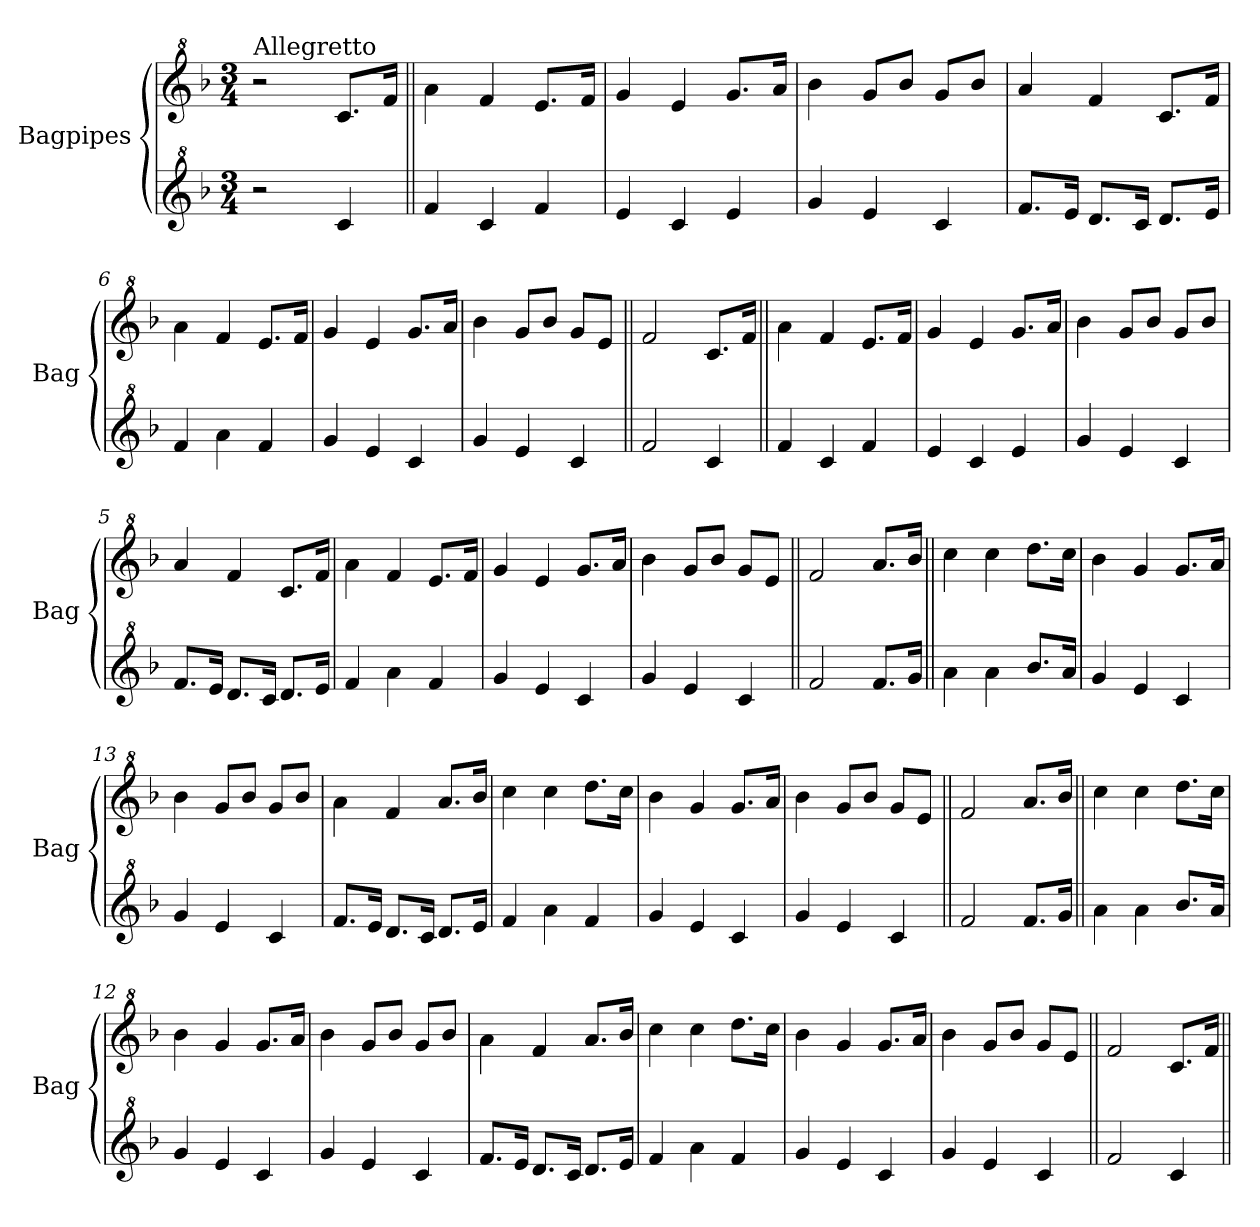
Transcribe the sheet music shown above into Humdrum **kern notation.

**kern	**kern
*part2	*part1
*staff2	*staff1
*I"Bagpipes	*I"Bagpipes
*I'Bag	*I'Bag
*clefG^2	*clefG^2
*k[b-]	*k[b-]
*F:	*F:
*M3/4	*M3/4
=1	=1
!	!LO:TX:a:t=Allegretto
2r	2r
4cc/	8.cc/L
.	16ff/Jk
=2||	=2||
4ff/	4aa\
4cc/	4ff/
4ff/	8.ee/L
.	16ff/Jk
=3	=3
4ee/	4gg/
4cc/	4ee/
4ee/	8.gg/L
.	16aa/Jk
=4	=4
4gg/	4bb-\
4ee/	8gg/L
.	8bb-/J
4cc/	8gg/L
.	8bb-/J
=5	=5
8.ff/L	4aa/
16ee/Jk	.
8.dd/L	4ff/
16cc/Jk	.
8.dd/L	8.cc/L
16ee/Jk	16ff/Jk
=6	=6
4ff/	4aa\
4aa\	4ff/
4ff/	8.ee/L
.	16ff/Jk
=7	=7
4gg/	4gg/
4ee/	4ee/
4cc/	8.gg/L
.	16aa/Jk
=8	=8
4gg/	4bb-\
4ee/	8gg/L
.	8bb-/J
4cc/	8gg/L
.	8ee/J
!!LO:LB:g=z
=9||	=9||
2ff/	2ff/
4cc/	8.cc/L
.	16ff/Jk
=2||	=2||
4ff/	4aa\
4cc/	4ff/
4ff/	8.ee/L
.	16ff/Jk
=3	=3
4ee/	4gg/
4cc/	4ee/
4ee/	8.gg/L
.	16aa/Jk
=4	=4
4gg/	4bb-\
4ee/	8gg/L
.	8bb-/J
4cc/	8gg/L
.	8bb-/J
=5	=5
8.ff/L	4aa/
16ee/Jk	.
8.dd/L	4ff/
16cc/Jk	.
8.dd/L	8.cc/L
16ee/Jk	16ff/Jk
=6	=6
4ff/	4aa\
4aa\	4ff/
4ff/	8.ee/L
.	16ff/Jk
=7	=7
4gg/	4gg/
4ee/	4ee/
4cc/	8.gg/L
.	16aa/Jk
=8	=8
4gg/	4bb-\
4ee/	8gg/L
.	8bb-/J
4cc/	8gg/L
.	8ee/J
=10||	=10||
2ff/	2ff/
8.ff/L	8.aa/L
16gg/Jk	16bb-/Jk
=11||	=11||
4aa\	4ccc\
4aa\	4ccc\
8.bb-/L	8.ddd\L
16aa/Jk	16ccc\Jk
=12	=12
4gg/	4bb-\
4ee/	4gg/
4cc/	8.gg/L
.	16aa/Jk
=13	=13
4gg/	4bb-\
4ee/	8gg/L
.	8bb-/J
4cc/	8gg/L
.	8bb-/J
=14	=14
8.ff/L	4aa\
16ee/Jk	.
8.dd/L	4ff/
16cc/Jk	.
8.dd/L	8.aa/L
16ee/Jk	16bb-/Jk
=15	=15
4ff/	4ccc\
4aa\	4ccc\
4ff/	8.ddd\L
.	16ccc\Jk
=16	=16
4gg/	4bb-\
4ee/	4gg/
4cc/	8.gg/L
.	16aa/Jk
=17	=17
4gg/	4bb-\
4ee/	8gg/L
.	8bb-/J
4cc/	8gg/L
.	8ee/J
!!LO:LB:g=z
=18||	=18||
2ff/	2ff/
8.ff/L	8.aa/L
16gg/Jk	16bb-/Jk
=11||	=11||
4aa\	4ccc\
4aa\	4ccc\
8.bb-/L	8.ddd\L
16aa/Jk	16ccc\Jk
=12	=12
4gg/	4bb-\
4ee/	4gg/
4cc/	8.gg/L
.	16aa/Jk
=13	=13
4gg/	4bb-\
4ee/	8gg/L
.	8bb-/J
4cc/	8gg/L
.	8bb-/J
=14	=14
8.ff/L	4aa\
16ee/Jk	.
8.dd/L	4ff/
16cc/Jk	.
8.dd/L	8.aa/L
16ee/Jk	16bb-/Jk
=15	=15
4ff/	4ccc\
4aa\	4ccc\
4ff/	8.ddd\L
.	16ccc\Jk
=16	=16
4gg/	4bb-\
4ee/	4gg/
4cc/	8.gg/L
.	16aa/Jk
=17	=17
4gg/	4bb-\
4ee/	8gg/L
.	8bb-/J
4cc/	8gg/L
.	8ee/J
=19||	=19||
2ff/	2ff/
4cc/	8.cc/L
.	16ff/Jk
=||	=||
*-	*-
